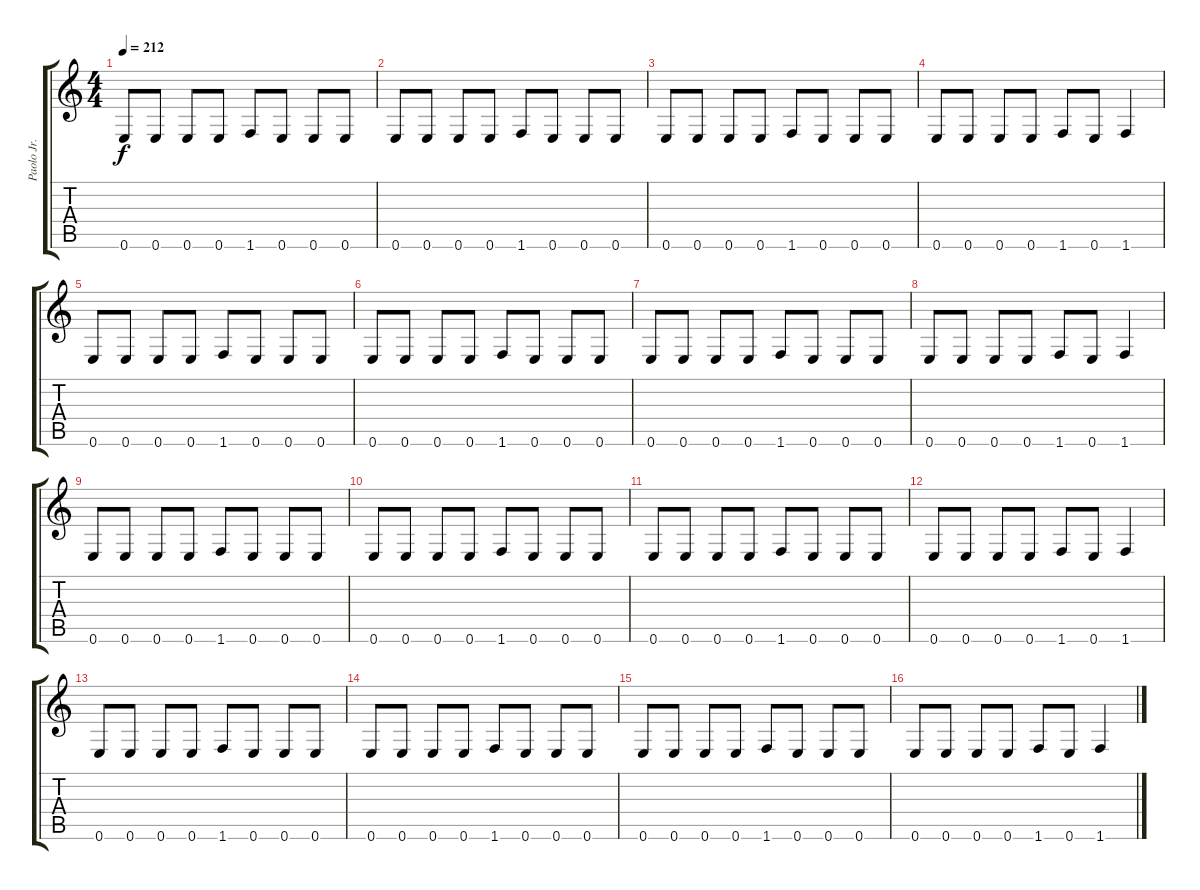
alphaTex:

\track ("Paolo Jr." "Paolo Jr.") {instrument electricbasspick}
\staff {score tabs}
\tuning (E4 B3 G3 D3 A2 E2) {hide}
\ts (4 4)
\tempo 212
\clef g2
\ks c
0.6.8{dy f} 0.6.8 0.6.8 0.6.8 1.6.8 0.6.8 0.6.8 0.6.8 |
0.6.8 0.6.8 0.6.8 0.6.8 1.6.8 0.6.8 0.6.8 0.6.8 |
0.6.8 0.6.8 0.6.8 0.6.8 1.6.8 0.6.8 0.6.8 0.6.8 |
0.6.8 0.6.8 0.6.8 0.6.8 1.6.8 0.6.8 1.6.4 |
0.6.8 0.6.8 0.6.8 0.6.8 1.6.8 0.6.8 0.6.8 0.6.8 |
0.6.8 0.6.8 0.6.8 0.6.8 1.6.8 0.6.8 0.6.8 0.6.8 |
0.6.8 0.6.8 0.6.8 0.6.8 1.6.8 0.6.8 0.6.8 0.6.8 |
0.6.8 0.6.8 0.6.8 0.6.8 1.6.8 0.6.8 1.6.4 |
0.6.8 0.6.8 0.6.8 0.6.8 1.6.8 0.6.8 0.6.8 0.6.8 |
0.6.8 0.6.8 0.6.8 0.6.8 1.6.8 0.6.8 0.6.8 0.6.8 |
0.6.8 0.6.8 0.6.8 0.6.8 1.6.8 0.6.8 0.6.8 0.6.8 |
0.6.8 0.6.8 0.6.8 0.6.8 1.6.8 0.6.8 1.6.4 |
0.6.8 0.6.8 0.6.8 0.6.8 1.6.8 0.6.8 0.6.8 0.6.8 |
0.6.8 0.6.8 0.6.8 0.6.8 1.6.8 0.6.8 0.6.8 0.6.8 |
0.6.8 0.6.8 0.6.8 0.6.8 1.6.8 0.6.8 0.6.8 0.6.8 |
0.6.8 0.6.8 0.6.8 0.6.8 1.6.8 0.6.8 1.6.4
